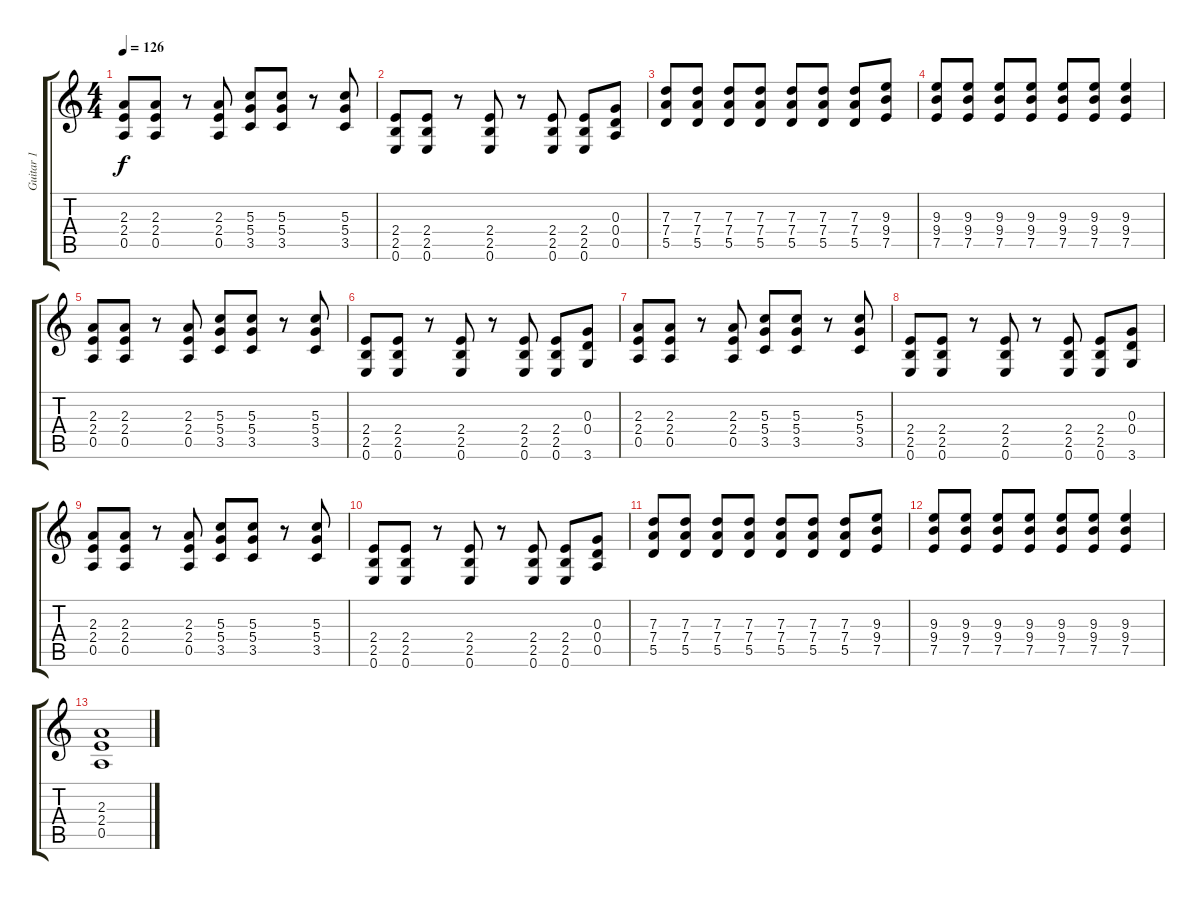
\track ("Guitar 1" "Guitar 1") {instrument electricguitarclean}
\staff {score tabs}
\tuning (E4 B3 G3 D3 A2 E2) {hide}
\ts (4 4)
\tempo 126
\clef g2
\ks c
(2.3 2.4 0.5).8{dy f} (2.3 2.4 0.5).8 r.8 (2.3 2.4 0.5).8 (5.3 5.4 3.5).8 (5.3 5.4 3.5).8 r.8 (5.3 5.4 3.5).8 |
(2.4 2.5 0.6).8 (2.4 2.5 0.6).8 r.8 (2.4 2.5 0.6).8 r.8 (2.4 2.5 0.6).8 (2.4 2.5 0.6).8 (0.3 0.4 0.5).8 |
(7.3 7.4 5.5).8 (7.3 7.4 5.5).8 (7.3 7.4 5.5).8 (7.3 7.4 5.5).8 (7.3 7.4 5.5).8 (7.3 7.4 5.5).8 (7.3 7.4 5.5).8 (9.3 9.4 7.5).8 |
(9.3 9.4 7.5).8 (9.3 9.4 7.5).8 (9.3 9.4 7.5).8 (9.3 9.4 7.5).8 (9.3 9.4 7.5).8 (9.3 9.4 7.5).8 (9.3 9.4 7.5).4 |
(2.3 2.4 0.5).8 (2.3 2.4 0.5).8 r.8 (2.3 2.4 0.5).8 (5.3 5.4 3.5).8 (5.3 5.4 3.5).8 r.8 (5.3 5.4 3.5).8 |
(2.4 2.5 0.6).8 (2.4 2.5 0.6).8 r.8 (2.4 2.5 0.6).8 r.8 (2.4 2.5 0.6).8 (2.4 2.5 0.6).8 (0.3 0.4 3.6).8 |
(2.3 2.4 0.5).8 (2.3 2.4 0.5).8 r.8 (2.3 2.4 0.5).8 (5.3 5.4 3.5).8 (5.3 5.4 3.5).8 r.8 (5.3 5.4 3.5).8 |
(2.4 2.5 0.6).8 (2.4 2.5 0.6).8 r.8 (2.4 2.5 0.6).8 r.8 (2.4 2.5 0.6).8 (2.4 2.5 0.6).8 (0.3 0.4 3.6).8 |
(2.3 2.4 0.5).8 (2.3 2.4 0.5).8 r.8 (2.3 2.4 0.5).8 (5.3 5.4 3.5).8 (5.3 5.4 3.5).8 r.8 (5.3 5.4 3.5).8 |
(2.4 2.5 0.6).8 (2.4 2.5 0.6).8 r.8 (2.4 2.5 0.6).8 r.8 (2.4 2.5 0.6).8 (2.4 2.5 0.6).8 (0.3 0.4 0.5).8 |
(7.3 7.4 5.5).8 (7.3 7.4 5.5).8 (7.3 7.4 5.5).8 (7.3 7.4 5.5).8 (7.3 7.4 5.5).8 (7.3 7.4 5.5).8 (7.3 7.4 5.5).8 (9.3 9.4 7.5).8 |
(9.3 9.4 7.5).8 (9.3 9.4 7.5).8 (9.3 9.4 7.5).8 (9.3 9.4 7.5).8 (9.3 9.4 7.5).8 (9.3 9.4 7.5).8 (9.3 9.4 7.5).4 |
(2.3 2.4 0.5).1
